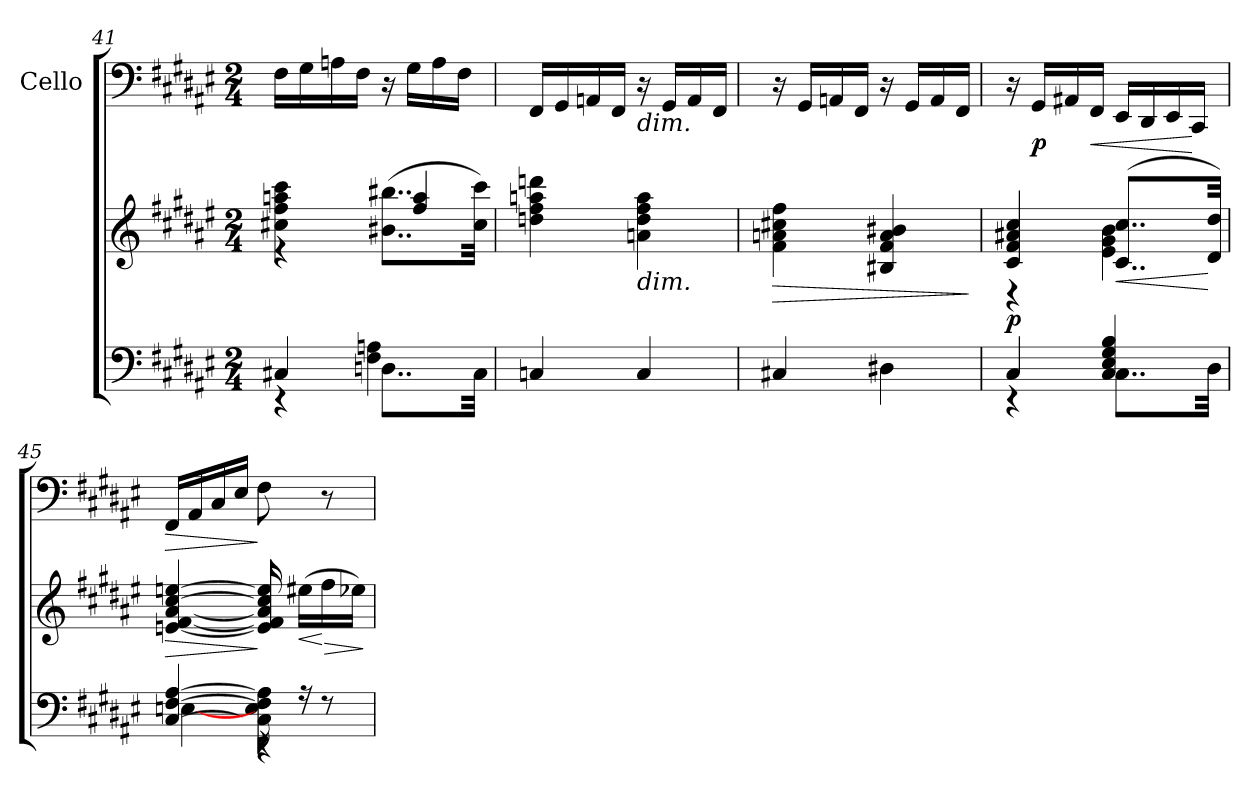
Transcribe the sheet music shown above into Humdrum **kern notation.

**kern	**kern	**dynam	**kern	**dynam
*part2	*part2	*part2	*part1	*part1
*staff3	*staff2	*staff2/3	*staff1	*staff1
*	*	*	*I"Cello	*
!!LO:LB:g=z
*clefF4	*clefG2	*	*clefF4	*
*k[f#c#g#d#a#e#]	*k[f#c#g#d#a#e#]	*	*k[f#c#g#d#a#e#]	*
*F#:	*F#:	*	*F#:	*
*M2/4	*M2/4	*	*M2/4	*
=41	=41	=41	=41	=41
*^	*^	*	*	*
4C#X/	4r	4cc#X\ 4ff#\ 4aan\ 4ccc#\	4r	.	16F#\LL	.
.	.	.	.	.	16G#\	.
.	.	.	.	.	16An\	.
.	.	.	.	.	16F#\JJ	.
8..Dn\L	4F#\ 4An\	(>8..b#X\ 8..bb#X\L	4ff#/ 4aa/	.	16r	.
.	.	.	.	.	16G#\LL	.
.	.	.	.	.	16A\	.
.	.	.	.	.	16F#\JJ	.
32C#\Jkk	.	32cc#\ 32ccc#\Jkk)	.	.	.	.
*v	*v	*	*	*	*	*
*	*v	*v	*	*	*
=42	=42	=42	=42	=42
4Cn/	4ddn\ 4ff#\ 4aan\ 4dddn\	.	16FF#/LL	.
.	.	.	16GG#/	.
.	.	.	16AAn/	.
.	.	.	16FF#/JJ	.
!	!	!	!LO:TX:b:i:t=dim.	!
!	!LO:TX:b:i:t=dim.	!	!	!
4C/	4an\ 4dd\ 4ff#\ 4aa\	.	16r	.
.	.	.	16GG#/LL	.
.	.	.	16AA/	.
.	.	.	16FF#/JJ	.
=43	=43	=43	=43	=43
!	!	!LO:HP:b	!	!
4C#X/	4f#\ 4an\ 4cc#X\ 4ff#\	>	16r	.
.	.	.	16GG#/LL	.
.	.	.	16AAn/	.
.	.	.	16FF#/JJ	.
4D#X\	4B#X/ 4f#/ 4a/ 4b#X/	.	16r	.
.	.	.	16GG#/LL	.
.	.	.	16AA/	.
.	.	.	16FF#/JJ	.
.	.	]	.	.
=44	=44	=44	=44	=44
*^	*^	*	*	*
!	!	!	!	!LO:DY:a=2	!	!
4C#/	4r	4c#/ 4f#/ 4a#X/ 4cc#/	4r	p	16r	.
!	!	!	!	!	!	!LO:DY:b
.	.	.	.	.	16GG#/LL	p
.	.	.	.	.	16AA#X/	.
!	!	!	!	!	!	!LO:HP:b
.	.	.	.	.	16FF#/JJ	<
!	!	!	!	!LO:HP:b	!	!
8..C#\L	4C#/ 4E#/ 4G#/ 4B/	(>8..c#/ 8..cc#/L	4e#\ 4g#\ 4b\	<	16EE#/LL	.
.	.	.	.	.	16DD#/	.
.	.	.	.	.	16EE#/	.
.	.	.	.	.	16CC#/JJ	[
32D#\Jkk	.	32d#/ 32dd#/Jkk)	.	[	.	.
*	*	*v	*v	*	*	*
=45	=45	=45	=45	=45	=45
!	!	!	!LO:HP:b	!	!LO:HP:b
[>4C#/ [>4F#/ [>4A#/	[<4En\	[4en/ [4f#/ [4a#/ [4cc#/ [4een/	>	16FF#/LL	>
.	.	.	.	16AA#/	.
.	.	.	.	16C#/	.
.	.	.	.	16E#/JJ	.
16C#\] 16E\ 16F#\] 16A#\]	4r	16e/] 16f#/] 16a#/] 16cc#/] 16ee/]	]	8F#\	]
!	!	!	!LO:HP:b	!	!
16r	.	(>16ee#X\LL	<	.	.
!	!	!	!LO:HP:n=1:b	!	!
8r	.	16ff#\	[ >	8r	.
.	.	16ee-X\JJ)	.	.	.
*v	*v	*	*	*	*
.	.	]	.	.
=	=	=	=	=
*-	*-	*-	*-	*-
